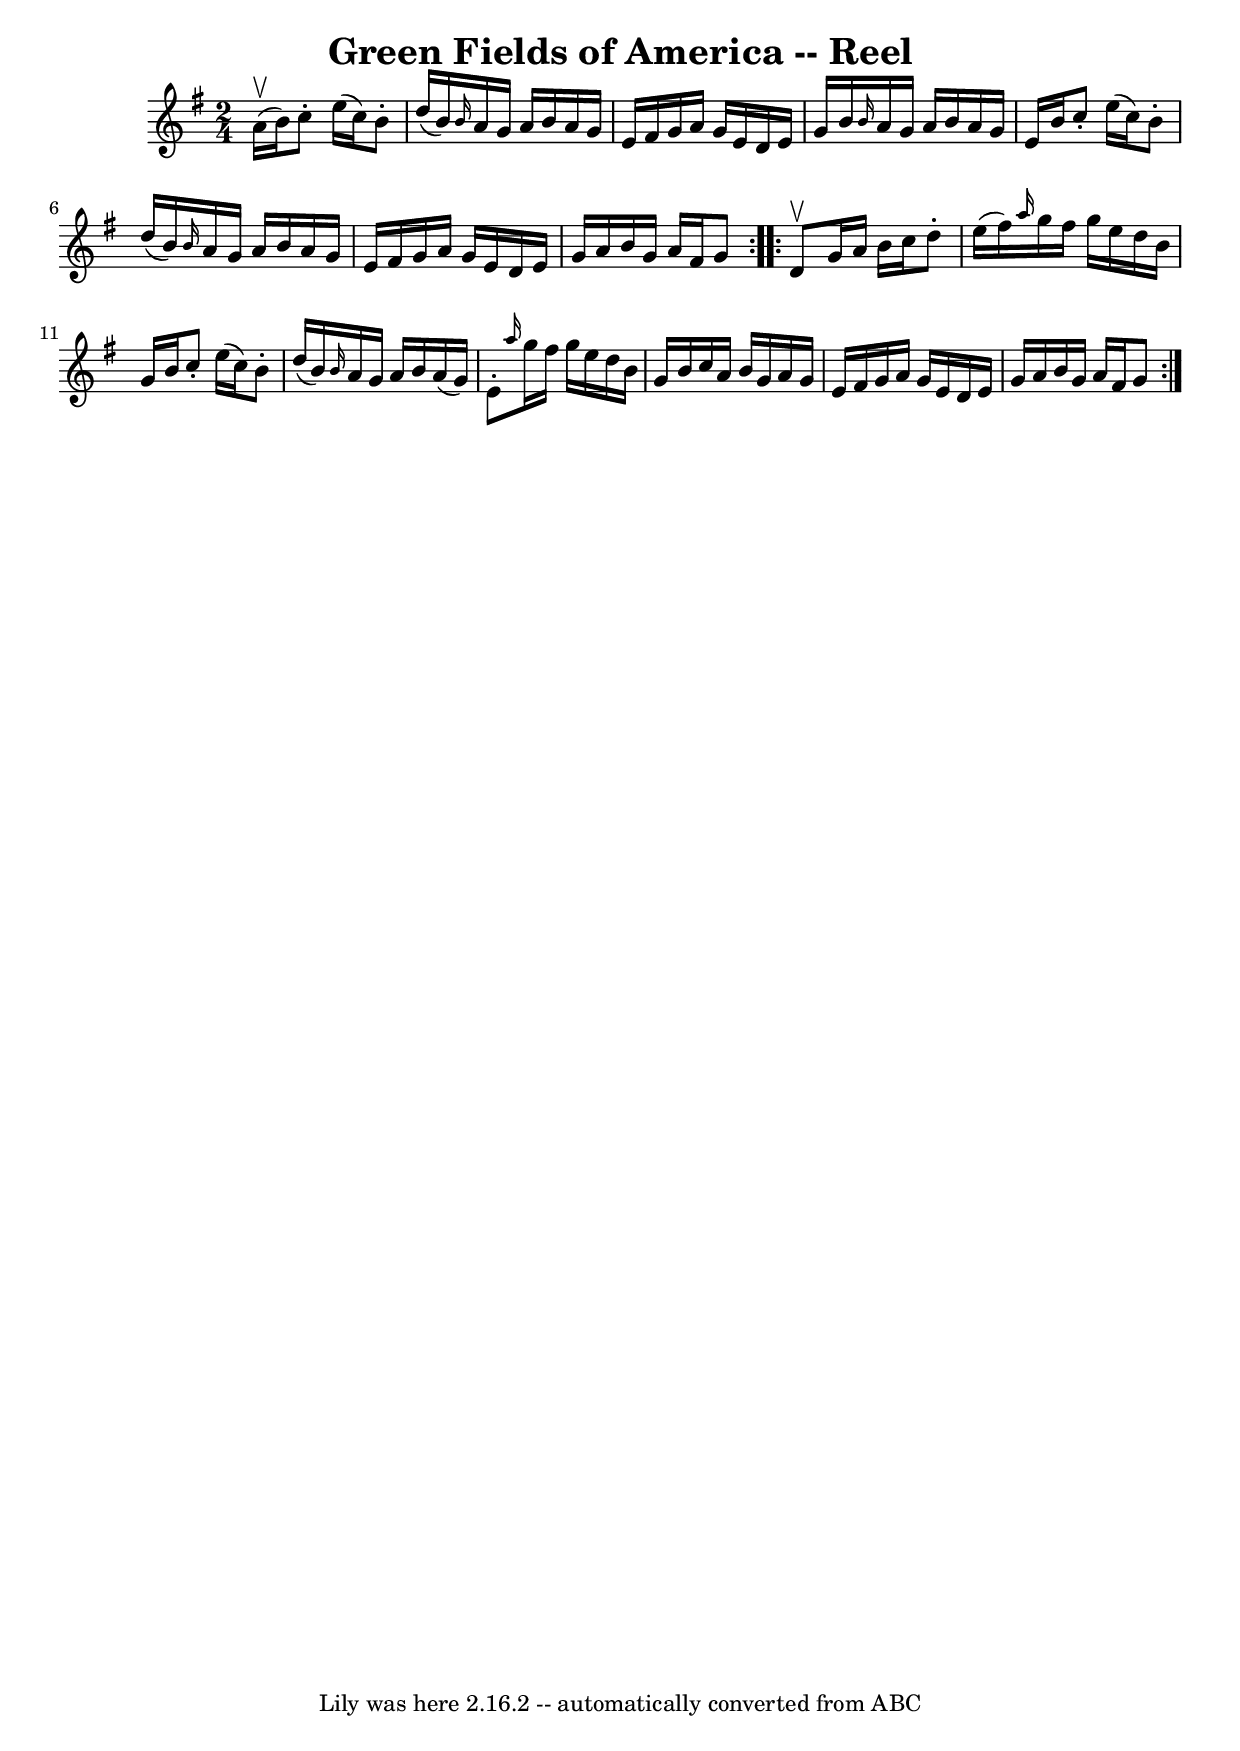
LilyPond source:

\version "2.7.40"
\include "Mammoth.ily"
\header {
	%% book = "Ryan's Mammoth Collection"
	crossRefNumber = "1"
	footnotes = ""
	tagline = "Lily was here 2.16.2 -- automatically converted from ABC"
	title = "Green Fields of America -- Reel"
}
voicedefault =  {


\repeat volta 2 {
\time 2/4 \key g \major a'16^\upbow(b'16) |
 c''8 -. e''16 
(c''16) b'8 -. d''16 (b'16)   |
 \grace { b'16  }   
a'16 g'16 a'16 b'16 a'16 g'16 e'16 fis'16    |
   
g'16 a'16 g'16 e'16 d'16 e'16 g'16 b'16    |
 
\grace { b'16  } a'16 g'16 a'16 b'16 a'16 g'16 e'16    
b'16    |
 c''8 -. e''16 (c''16) b'8 -. d''16 (b'16  
-)   |
 \grace { b'16  } a'16 g'16 a'16 b'16 a'16    
g'16 e'16 fis'16    |
 g'16 a'16 g'16 e'16 d'16    
e'16 g'16 a'16    |
 b'16 g'16 a'16 fis'16 g'8    
} \repeat volta 2 { d'8^\upbow |
 g'16 a'16 b'16 c''16  
 d''8 -. e''16 (fis''16)   |
 \grace { a''16  } g''16    
fis''16 g''16 e''16 d''16 b'16 g'16 b'16    |
 c''8 
-. e''16 (c''16) b'8 -. d''16 (b'16)   |
 \grace {    
b'16  } a'16 g'16 a'16 b'16 a'16 (g'16) e'8 -.   |
 
    \grace { a''16  } g''16 fis''16 g''16 e''16 d''16 b'16  
 g'16 b'16    |
 c''16 a'16 b'16 g'16 a'16 g'16    
e'16 fis'16    |
 g'16 a'16 g'16 e'16 d'16 e'16    
g'16 a'16    |
 b'16 g'16 a'16 fis'16 g'8    }   
}

\score{
    <<

	\context Staff="default"
	{
	    \voicedefault 
	}

    >>
	\layout {
	}
	\midi {}
}
